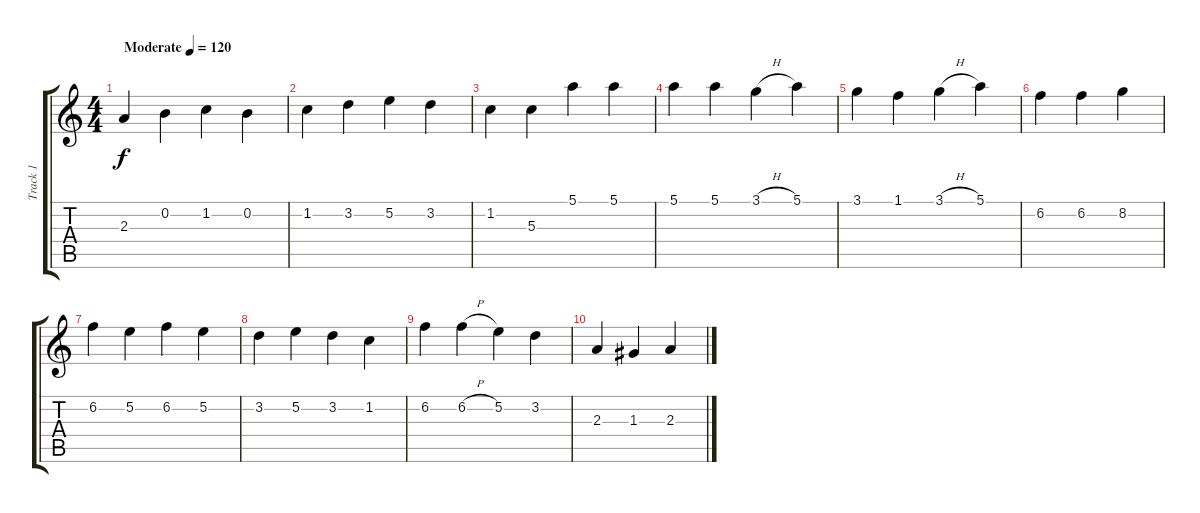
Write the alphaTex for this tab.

\track ("Track 1" "Track 1") {instrument acousticguitarsteel}
\staff {score tabs}
\tuning (E4 B3 G3 D3 A2 E2) {hide}
\ts (4 4)
\tempo (120 "Moderate")
\clef g2
\ks c
2.3.4{dy f instrument acousticguitarsteel} 0.2.4 1.2.4 0.2.4 |
1.2.4 3.2.4 5.2.4 3.2.4 |
1.2.4 5.3.4 5.1.4 5.1.4 |
5.1.4 5.1.4 3.1{h}.4 5.1.4 |
3.1.4 1.1.4 3.1{h}.4 5.1.4 |
6.2.4 6.2.4 8.2.4 |
6.2.4 5.2.4 6.2.4 5.2.4 |
3.2.4 5.2.4 3.2.4 1.2.4 |
6.2.4 6.2{h}.4 5.2.4 3.2.4 |
2.3.4 1.3.4 2.3.4
